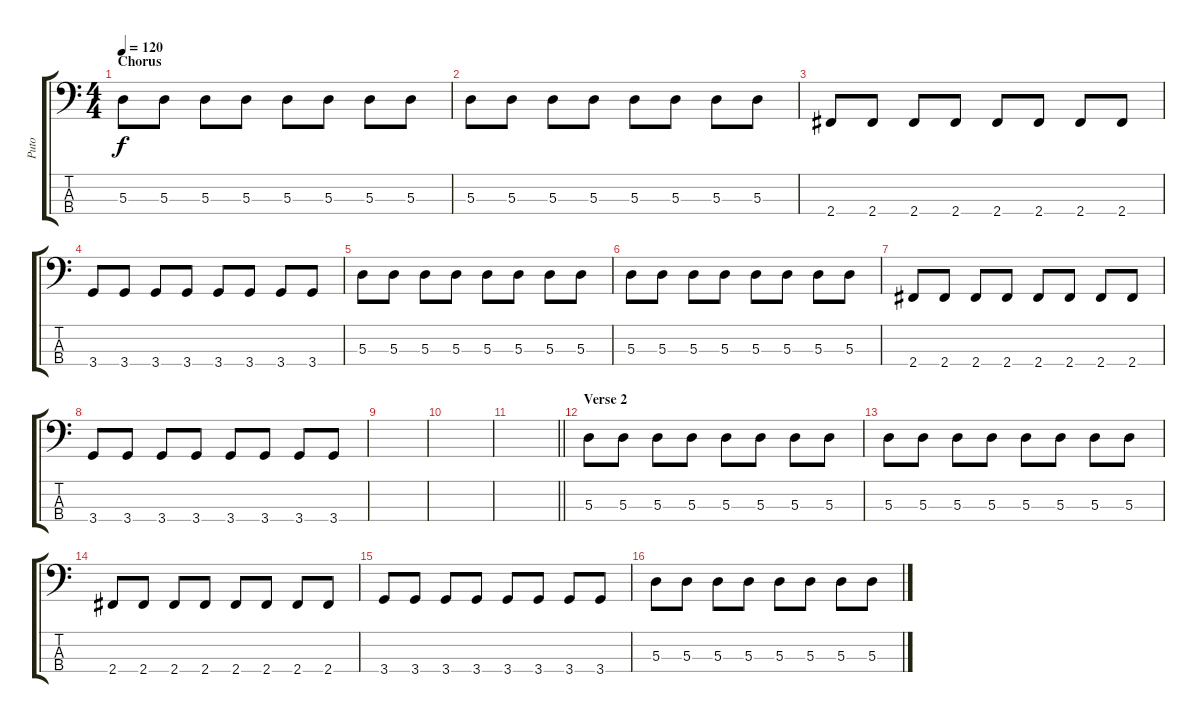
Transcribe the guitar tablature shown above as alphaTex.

\track ("Puto" "Puto") {instrument electricbasspick}
\staff {score tabs}
\tuning (G2 D2 A1 E1) {hide}
\ts (4 4)
\section ("" "Chorus")
\tempo 120
\clef f4
\ks c
5.3.8{dy f} 5.3.8 5.3.8 5.3.8 5.3.8 5.3.8 5.3.8 5.3.8 |
5.3.8 5.3.8 5.3.8 5.3.8 5.3.8 5.3.8 5.3.8 5.3.8 |
2.4.8 2.4.8 2.4.8 2.4.8 2.4.8 2.4.8 2.4.8 2.4.8 |
3.4.8 3.4.8 3.4.8 3.4.8 3.4.8 3.4.8 3.4.8 3.4.8 |
5.3.8 5.3.8 5.3.8 5.3.8 5.3.8 5.3.8 5.3.8 5.3.8 |
5.3.8 5.3.8 5.3.8 5.3.8 5.3.8 5.3.8 5.3.8 5.3.8 |
2.4.8 2.4.8 2.4.8 2.4.8 2.4.8 2.4.8 2.4.8 2.4.8 |
3.4.8 3.4.8 3.4.8 3.4.8 3.4.8 3.4.8 3.4.8 3.4.8 |
|
|
\barLineRight lightlight
|
\section ("" "Verse 2")
5.3.8 5.3.8 5.3.8 5.3.8 5.3.8 5.3.8 5.3.8 5.3.8 |
5.3.8 5.3.8 5.3.8 5.3.8 5.3.8 5.3.8 5.3.8 5.3.8 |
2.4.8 2.4.8 2.4.8 2.4.8 2.4.8 2.4.8 2.4.8 2.4.8 |
3.4.8 3.4.8 3.4.8 3.4.8 3.4.8 3.4.8 3.4.8 3.4.8 |
5.3.8 5.3.8 5.3.8 5.3.8 5.3.8 5.3.8 5.3.8 5.3.8
